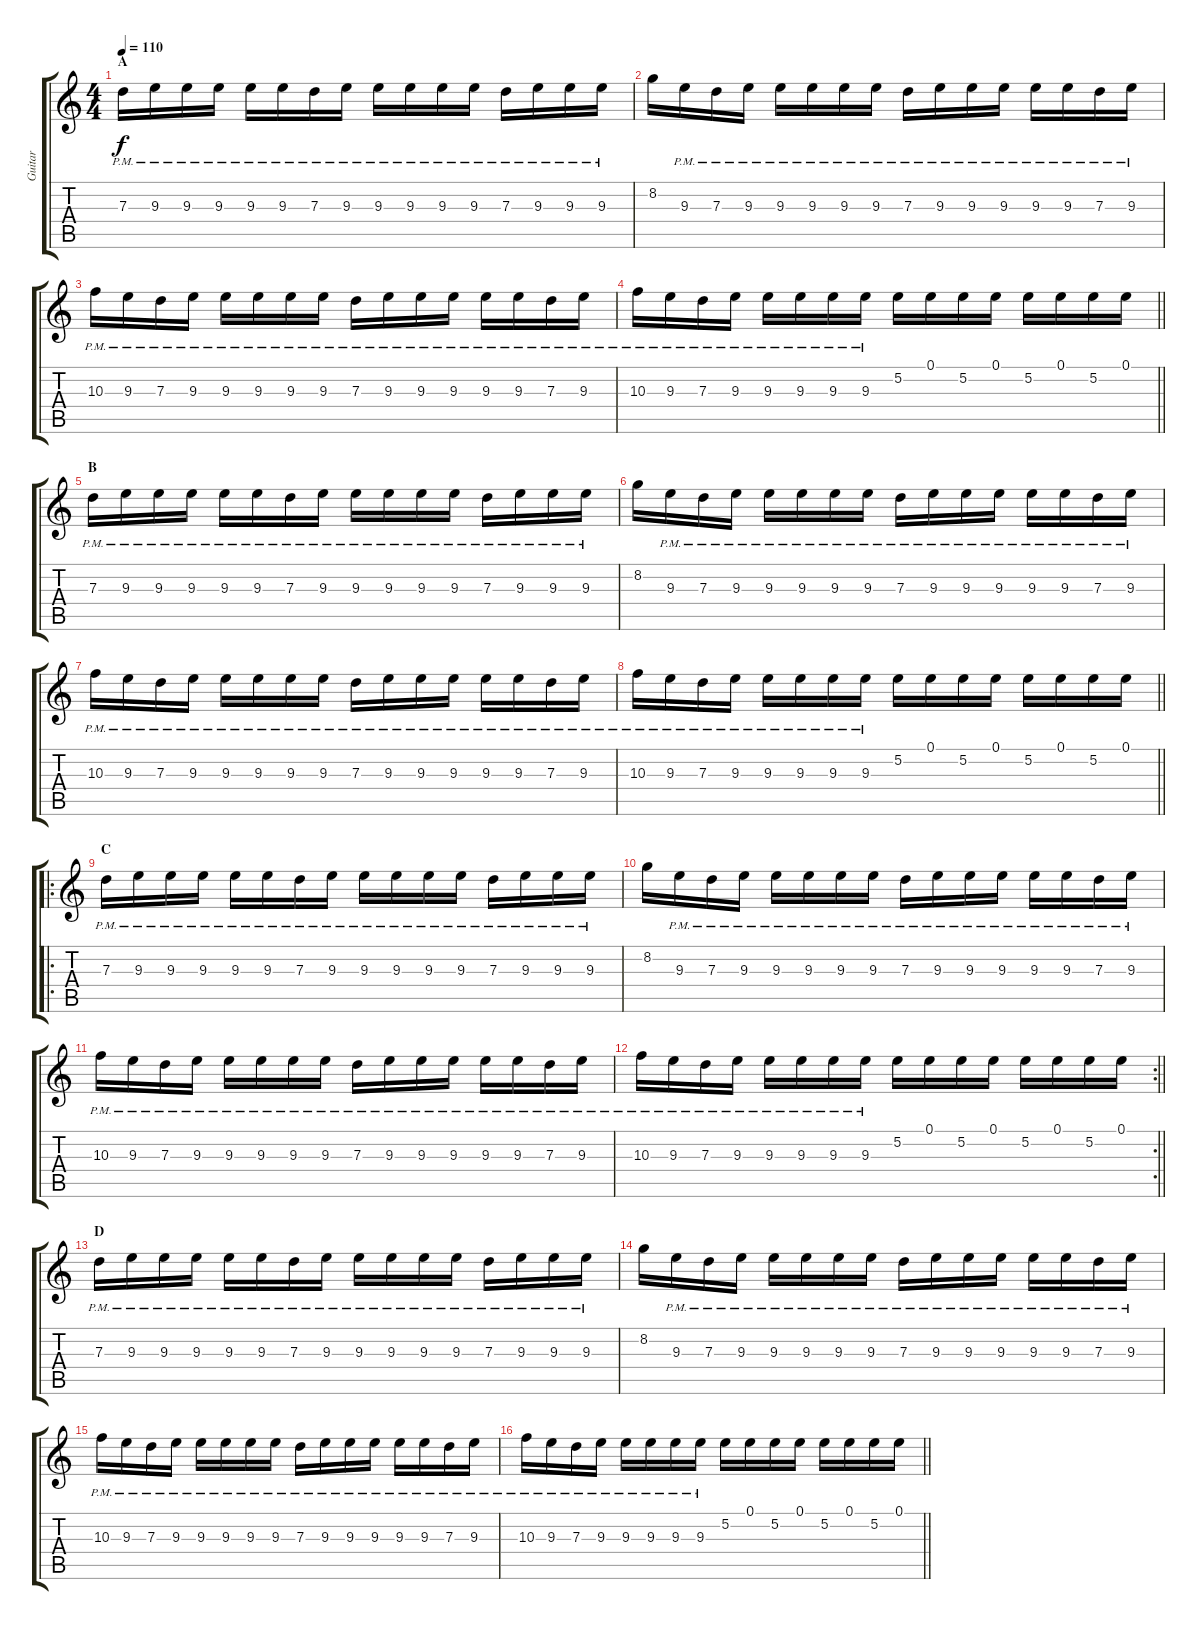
\track ("Guitar" "Guitar") {instrument overdrivenguitar}
\staff {score tabs}
\tuning (E4 B3 G3 D3 A2 D2) {hide}
\ts (4 4)
\section ("" "A")
\tempo 110
\clef g2
\ks c
7.3{pm}.16{dy f instrument overdrivenguitar} 9.3{pm}.16 9.3{pm}.16 9.3{pm}.16 9.3{pm}.16 9.3{pm}.16 7.3{pm}.16 9.3{pm}.16 9.3{pm}.16 9.3{pm}.16 9.3{pm}.16 9.3{pm}.16 7.3{pm}.16 9.3{pm}.16 9.3{pm}.16 9.3{pm}.16 |
8.2.16 9.3{pm}.16 7.3{pm}.16 9.3{pm}.16 9.3{pm}.16 9.3{pm}.16 9.3{pm}.16 9.3{pm}.16 7.3{pm}.16 9.3{pm}.16 9.3{pm}.16 9.3{pm}.16 9.3{pm}.16 9.3{pm}.16 7.3{pm}.16 9.3{pm}.16 |
10.3{pm}.16 9.3{pm}.16 7.3{pm}.16 9.3{pm}.16 9.3{pm}.16 9.3{pm}.16 9.3{pm}.16 9.3{pm}.16 7.3{pm}.16 9.3{pm}.16 9.3{pm}.16 9.3{pm}.16 9.3{pm}.16 9.3{pm}.16 7.3{pm}.16 9.3{pm}.16 |
\barLineRight lightlight
10.3{pm}.16 9.3{pm}.16 7.3{pm}.16 9.3{pm}.16 9.3{pm}.16 9.3{pm}.16 9.3{pm}.16 9.3{pm}.16 5.2.16 0.1.16 5.2.16 0.1.16 5.2.16 0.1.16 5.2.16 0.1.16 |
\section ("" "B")
7.3{pm}.16 9.3{pm}.16 9.3{pm}.16 9.3{pm}.16 9.3{pm}.16 9.3{pm}.16 7.3{pm}.16 9.3{pm}.16 9.3{pm}.16 9.3{pm}.16 9.3{pm}.16 9.3{pm}.16 7.3{pm}.16 9.3{pm}.16 9.3{pm}.16 9.3{pm}.16 |
8.2.16 9.3{pm}.16 7.3{pm}.16 9.3{pm}.16 9.3{pm}.16 9.3{pm}.16 9.3{pm}.16 9.3{pm}.16 7.3{pm}.16 9.3{pm}.16 9.3{pm}.16 9.3{pm}.16 9.3{pm}.16 9.3{pm}.16 7.3{pm}.16 9.3{pm}.16 |
10.3{pm}.16 9.3{pm}.16 7.3{pm}.16 9.3{pm}.16 9.3{pm}.16 9.3{pm}.16 9.3{pm}.16 9.3{pm}.16 7.3{pm}.16 9.3{pm}.16 9.3{pm}.16 9.3{pm}.16 9.3{pm}.16 9.3{pm}.16 7.3{pm}.16 9.3{pm}.16 |
\barLineRight lightlight
10.3{pm}.16 9.3{pm}.16 7.3{pm}.16 9.3{pm}.16 9.3{pm}.16 9.3{pm}.16 9.3{pm}.16 9.3{pm}.16 5.2.16 0.1.16 5.2.16 0.1.16 5.2.16 0.1.16 5.2.16 0.1.16 |
\ro
\section ("" "C")
7.3{pm}.16 9.3{pm}.16 9.3{pm}.16 9.3{pm}.16 9.3{pm}.16 9.3{pm}.16 7.3{pm}.16 9.3{pm}.16 9.3{pm}.16 9.3{pm}.16 9.3{pm}.16 9.3{pm}.16 7.3{pm}.16 9.3{pm}.16 9.3{pm}.16 9.3{pm}.16 |
8.2.16 9.3{pm}.16 7.3{pm}.16 9.3{pm}.16 9.3{pm}.16 9.3{pm}.16 9.3{pm}.16 9.3{pm}.16 7.3{pm}.16 9.3{pm}.16 9.3{pm}.16 9.3{pm}.16 9.3{pm}.16 9.3{pm}.16 7.3{pm}.16 9.3{pm}.16 |
10.3{pm}.16 9.3{pm}.16 7.3{pm}.16 9.3{pm}.16 9.3{pm}.16 9.3{pm}.16 9.3{pm}.16 9.3{pm}.16 7.3{pm}.16 9.3{pm}.16 9.3{pm}.16 9.3{pm}.16 9.3{pm}.16 9.3{pm}.16 7.3{pm}.16 9.3{pm}.16 |
\rc 2
\barLineRight lightlight
10.3{pm}.16 9.3{pm}.16 7.3{pm}.16 9.3{pm}.16 9.3{pm}.16 9.3{pm}.16 9.3{pm}.16 9.3{pm}.16 5.2.16 0.1.16 5.2.16 0.1.16 5.2.16 0.1.16 5.2.16 0.1.16 |
\section ("" "D")
7.3{pm}.16 9.3{pm}.16 9.3{pm}.16 9.3{pm}.16 9.3{pm}.16 9.3{pm}.16 7.3{pm}.16 9.3{pm}.16 9.3{pm}.16 9.3{pm}.16 9.3{pm}.16 9.3{pm}.16 7.3{pm}.16 9.3{pm}.16 9.3{pm}.16 9.3{pm}.16 |
8.2.16 9.3{pm}.16 7.3{pm}.16 9.3{pm}.16 9.3{pm}.16 9.3{pm}.16 9.3{pm}.16 9.3{pm}.16 7.3{pm}.16 9.3{pm}.16 9.3{pm}.16 9.3{pm}.16 9.3{pm}.16 9.3{pm}.16 7.3{pm}.16 9.3{pm}.16 |
10.3{pm}.16 9.3{pm}.16 7.3{pm}.16 9.3{pm}.16 9.3{pm}.16 9.3{pm}.16 9.3{pm}.16 9.3{pm}.16 7.3{pm}.16 9.3{pm}.16 9.3{pm}.16 9.3{pm}.16 9.3{pm}.16 9.3{pm}.16 7.3{pm}.16 9.3{pm}.16 |
\barLineRight lightlight
10.3{pm}.16 9.3{pm}.16 7.3{pm}.16 9.3{pm}.16 9.3{pm}.16 9.3{pm}.16 9.3{pm}.16 9.3{pm}.16 5.2.16 0.1.16 5.2.16 0.1.16 5.2.16 0.1.16 5.2.16 0.1.16
